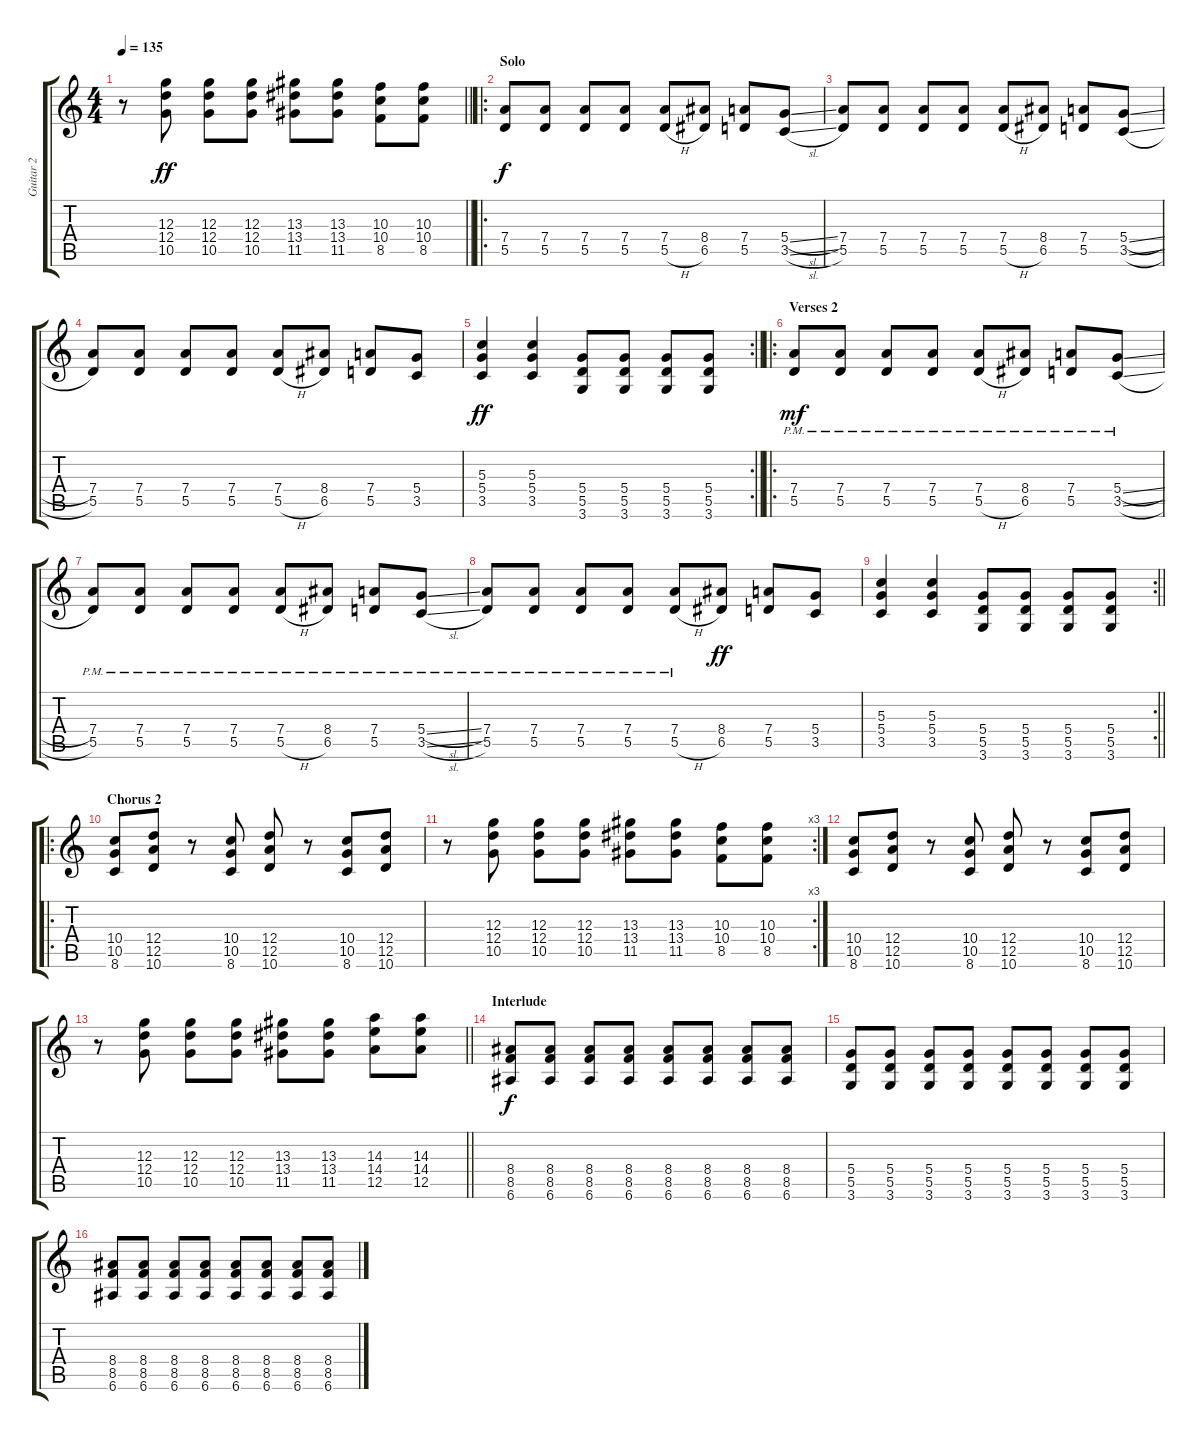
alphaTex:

\track ("Guitar 2" "Guitar 2") {instrument distortionguitar}
\staff {score tabs}
\tuning (E4 B3 G3 D3 A2 E2) {hide}
\ts (4 4)
\tempo 135
\clef g2
\barLineRight lightlight
\ks c
r.8{dy ff} (12.3 12.4 10.5).8 (12.3 12.4 10.5).8 (12.3 12.4 10.5).8 (13.3 13.4 11.5).8 (13.3 13.4 11.5).8 (10.3 10.4 8.5).8 (10.3 10.4 8.5).8 |
\ro
\section ("" "Solo")
(7.4 5.5).8{dy f} (7.4 5.5).8 (7.4 5.5).8 (7.4 5.5).8 (7.4 5.5{h}).8 (8.4 6.5).8 (7.4 5.5).8 (5.4{sl} 3.5{sl}).8 |
(7.4 5.5).8 (7.4 5.5).8 (7.4 5.5).8 (7.4 5.5).8 (7.4 5.5{h}).8 (8.4 6.5).8 (7.4 5.5).8 (5.4{sl} 3.5{sl}).8 |
(7.4 5.5).8 (7.4 5.5).8 (7.4 5.5).8 (7.4 5.5).8 (7.4 5.5{h}).8 (8.4 6.5).8 (7.4 5.5).8 (5.4 3.5).8 |
\rc 2
\barLineRight lightlight
(5.3 5.4 3.5).4{dy ff} (5.3 5.4 3.5).4 (5.4 5.5 3.6).8 (5.4 5.5 3.6).8 (5.4 5.5 3.6).8 (5.4 5.5 3.6).8 |
\ro
\section ("" "Verses 2")
(7.4{pm} 5.5{pm}).8{dy mf} (7.4{pm} 5.5{pm}).8 (7.4{pm} 5.5{pm}).8 (7.4{pm} 5.5{pm}).8 (7.4{pm} 5.5{h pm}).8 (8.4{pm} 6.5{pm}).8 (7.4{pm} 5.5{pm}).8 (5.4{sl pm} 3.5{sl pm}).8 |
(7.4{pm} 5.5{pm}).8 (7.4{pm} 5.5{pm}).8 (7.4{pm} 5.5{pm}).8 (7.4{pm} 5.5{pm}).8 (7.4{pm} 5.5{h pm}).8 (8.4{pm} 6.5{pm}).8 (7.4{pm} 5.5{pm}).8 (5.4{sl pm} 3.5{sl pm}).8 |
(7.4{pm} 5.5{pm}).8 (7.4{pm} 5.5{pm}).8 (7.4{pm} 5.5{pm}).8 (7.4{pm} 5.5{pm}).8 (7.4{pm} 5.5{h pm}).8 (8.4 6.5).8{dy ff} (7.4 5.5).8 (5.4 3.5).8 |
\rc 2
\barLineRight lightlight
(5.3 5.4 3.5).4 (5.3 5.4 3.5).4 (5.4 5.5 3.6).8 (5.4 5.5 3.6).8 (5.4 5.5 3.6).8 (5.4 5.5 3.6).8 |
\ro
\section ("" "Chorus 2")
(10.4 10.5 8.6).8 (12.4 12.5 10.6).8 r.8 (10.4 10.5 8.6).8 (12.4 12.5 10.6).8 r.8 (10.4 10.5 8.6).8 (12.4 12.5 10.6).8 |
\rc 3
r.8 (12.3 12.4 10.5).8 (12.3 12.4 10.5).8 (12.3 12.4 10.5).8 (13.3 13.4 11.5).8 (13.3 13.4 11.5).8 (10.3 10.4 8.5).8 (10.3 10.4 8.5).8 |
(10.4 10.5 8.6).8 (12.4 12.5 10.6).8 r.8 (10.4 10.5 8.6).8 (12.4 12.5 10.6).8 r.8 (10.4 10.5 8.6).8 (12.4 12.5 10.6).8 |
\barLineRight lightlight
r.8 (12.3 12.4 10.5).8 (12.3 12.4 10.5).8 (12.3 12.4 10.5).8 (13.3 13.4 11.5).8 (13.3 13.4 11.5).8 (14.3 14.4 12.5).8 (14.3 14.4 12.5).8 |
\section ("" "Interlude")
(8.4 8.5 6.6).8{dy f} (8.4 8.5 6.6).8 (8.4 8.5 6.6).8 (8.4 8.5 6.6).8 (8.4 8.5 6.6).8 (8.4 8.5 6.6).8 (8.4 8.5 6.6).8 (8.4 8.5 6.6).8 |
(5.4 5.5 3.6).8 (5.4 5.5 3.6).8 (5.4 5.5 3.6).8 (5.4 5.5 3.6).8 (5.4 5.5 3.6).8 (5.4 5.5 3.6).8 (5.4 5.5 3.6).8 (5.4 5.5 3.6).8 |
(8.4 8.5 6.6).8 (8.4 8.5 6.6).8 (8.4 8.5 6.6).8 (8.4 8.5 6.6).8 (8.4 8.5 6.6).8 (8.4 8.5 6.6).8 (8.4 8.5 6.6).8 (8.4 8.5 6.6).8
